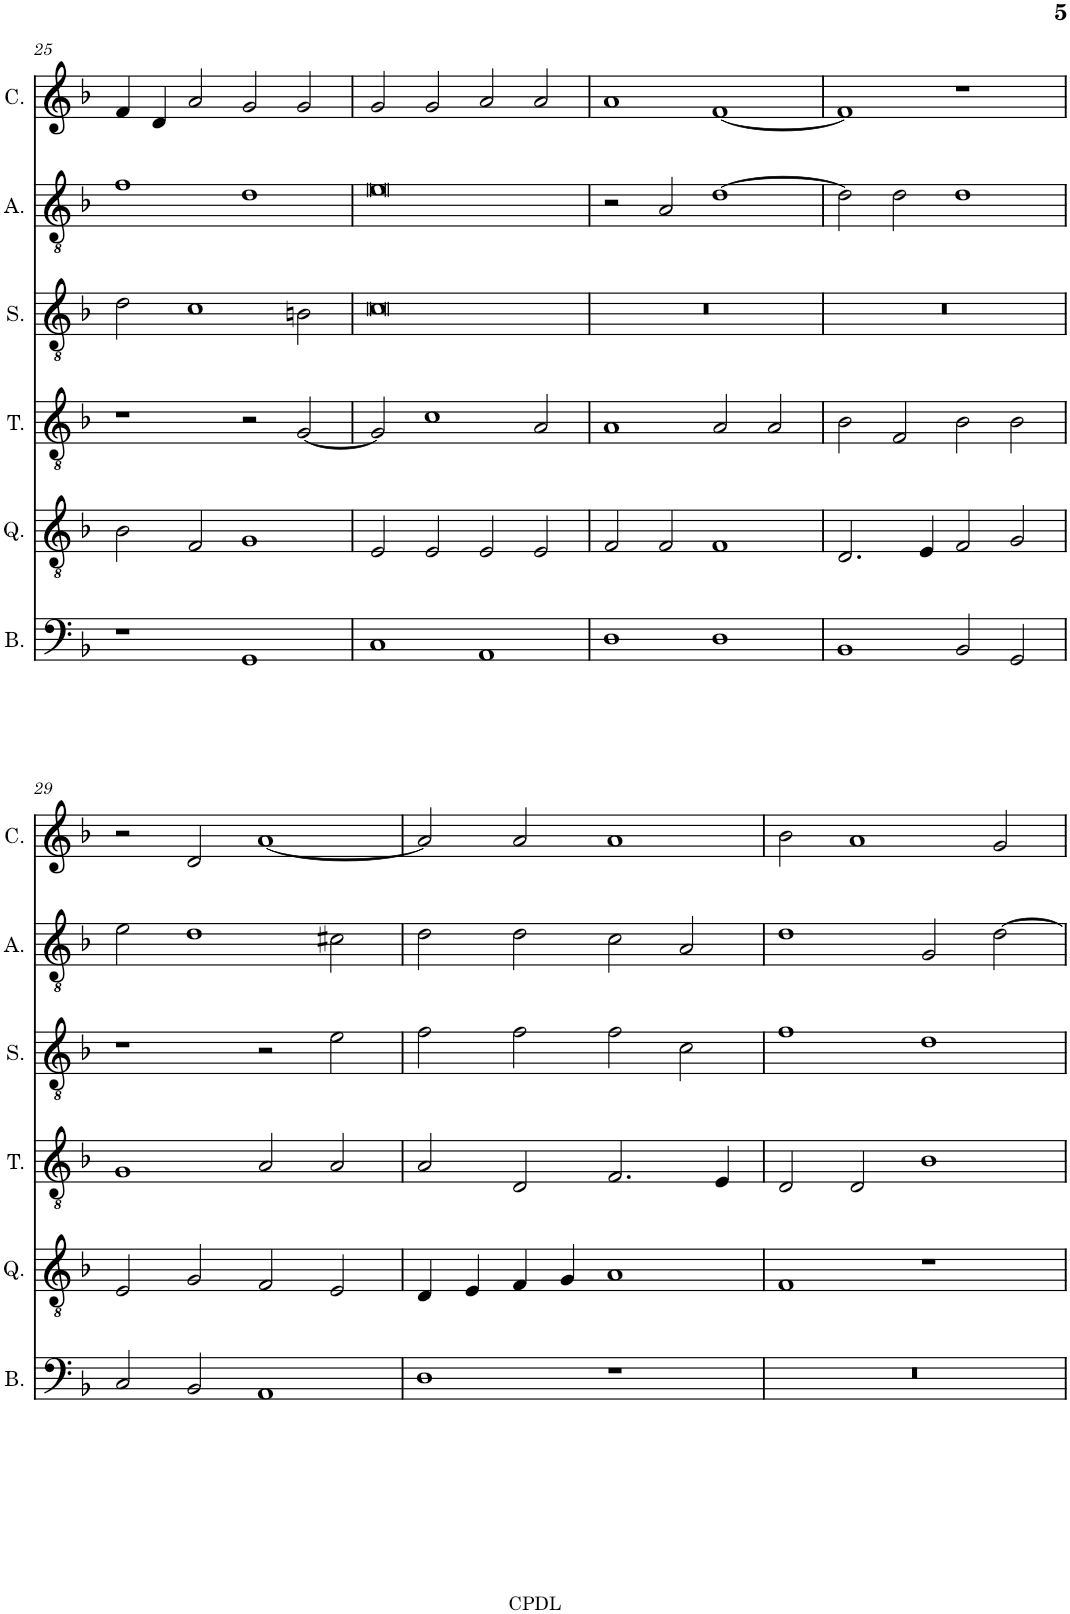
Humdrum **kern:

**kern	**kern	**kern	**kern	**kern	**kern
*part6	*part5	*part4	*part3	*part2	*part1
*staff6	*staff5	*staff4	*staff3	*staff2	*staff1
*I"Bassus	*I"Quintus	*I"Tenor	*I"Sextus	*I"Altus	*I"Cantus
*I'B.	*I'Q.	*I'T.	*I'S.	*I'A.	*I'C.
!!LO:PB:g=z
*clefF4	*clefGv2	*clefGv2	*clefGv2	*clefGv2	*clefG2
*k[b-]	*k[b-]	*k[b-]	*k[b-]	*k[b-]	*k[b-]
*F:	*F:	*F:	*F:	*F:	*F:
*M4/2	*M4/2	*M4/2	*M4/2	*M4/2	*M4/2
=25	=25	=25	=25	=25	=25
1r	2B-\	1r	2d\	1f	4f/
.	.	.	.	.	4d/
.	2F/	.	1c	.	2a/
1GG	1G	2r	.	1d	2g/
.	.	[2G/	2Bn\	.	2g/
=26	=26	=26	=26	=26	=26
1C	2E/	2G/]	0c	0e	2g/
.	2E/	1c	.	.	2g/
1AA	2E/	.	.	.	2a/
.	2E/	2A/	.	.	2a/
=27	=27	=27	=27	=27	=27
1D	2F/	1A	0r	2r	1a
.	2F/	.	.	2A/	.
1D	1F	2A/	.	[1d	[1f
.	.	2A/	.	.	.
=28	=28	=28	=28	=28	=28
1BB-	2.D/	2B-\	0r	2d\]	1f]
.	.	2F/	.	2d\	.
.	4E/	.	.	.	.
2BB-/	2F/	2B-\	.	1d	1r
2GG/	2G/	2B-\	.	.	.
!!LO:LB:g=z
=29	=29	=29	=29	=29	=29
2C/	2E/	1G	1r	2e\	2r
2BB-/	2G/	.	.	1d	2d/
1AA	2F/	2A/	2r	.	[1a
.	2E/	2A/	2e\	2c#X\	.
=30	=30	=30	=30	=30	=30
1D	4D/	2A/	2f\	2d\	2a/]
.	4E/	.	.	.	.
.	4F/	2D/	2f\	2d\	2a/
.	4G/	.	.	.	.
1r	1A	2.F/	2f\	2c\	1a
.	.	.	2c\	2A/	.
.	.	4E/	.	.	.
=31	=31	=31	=31	=31	=31
0r	1F	2D/	1f	1d	2b-\
.	.	2D/	.	.	1a
.	1r	1B-	1d	2G/	.
.	.	.	.	[2d\	2g/
=	=	=	=	=	=
*-	*-	*-	*-	*-	*-
